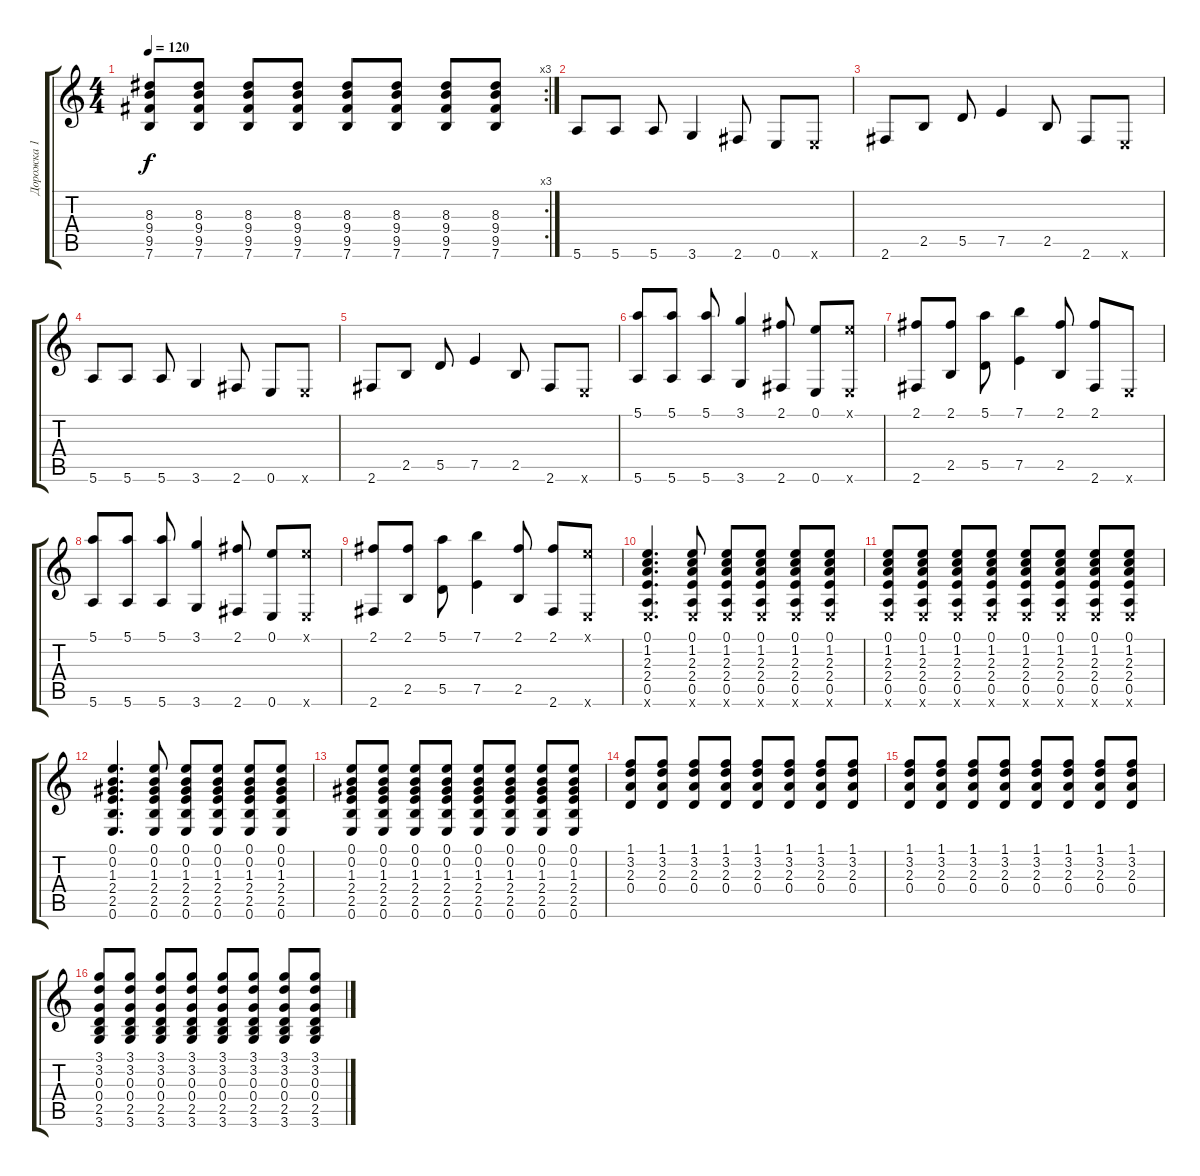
\track ("Дорожка 1" "Дорожка 1") {instrument acousticguitarsteel}
\staff {score tabs}
\tuning (E4 B3 G3 D3 A2 E2) {hide}
\rc 3
\ts (4 4)
\tempo 120
\clef g2
\ks c
(8.3 9.4 9.5 7.6).8{dy f} (8.3 9.4 9.5 7.6).8 (8.3 9.4 9.5 7.6).8 (8.3 9.4 9.5 7.6).8 (8.3 9.4 9.5 7.6).8 (8.3 9.4 9.5 7.6).8 (8.3 9.4 9.5 7.6).8 (8.3 9.4 9.5 7.6).8 |
5.6.8 5.6.8 5.6.8 3.6.4 2.6.8 0.6.8 0.6{x}.8 |
2.6.8 2.5.8 5.5.8 7.5.4 2.5.8 2.6.8 0.6{x}.8 |
5.6.8 5.6.8 5.6.8 3.6.4 2.6.8 0.6.8 0.6{x}.8 |
2.6.8 2.5.8 5.5.8 7.5.4 2.5.8 2.6.8 0.6{x}.8 |
(5.1 5.6).8 (5.1 5.6).8 (5.1 5.6).8 (3.1 3.6).4 (2.1 2.6).8 (0.1 0.6).8 (0.1{x} 0.6{x}).8 |
(2.1 2.6).8 (2.1 2.5).8 (5.1 5.5).8 (7.1 7.5).4 (2.1 2.5).8 (2.1 2.6).8 0.6{x}.8 |
(5.1 5.6).8 (5.1 5.6).8 (5.1 5.6).8 (3.1 3.6).4 (2.1 2.6).8 (0.1 0.6).8 (0.1{x} 0.6{x}).8 |
(2.1 2.6).8 (2.1 2.5).8 (5.1 5.5).8 (7.1 7.5).4 (2.1 2.5).8 (2.1 2.6).8 (0.1{x} 0.6{x}).8 |
(0.1 1.2 2.3 2.4 0.5 0.6{x}).4{d} (0.1 1.2 2.3 2.4 0.5 0.6{x}).8 (0.1 1.2 2.3 2.4 0.5 0.6{x}).8 (0.1 1.2 2.3 2.4 0.5 0.6{x}).8 (0.1 1.2 2.3 2.4 0.5 0.6{x}).8 (0.1 1.2 2.3 2.4 0.5 0.6{x}).8 |
(0.1 1.2 2.3 2.4 0.5 0.6{x}).8 (0.1 1.2 2.3 2.4 0.5 0.6{x}).8 (0.1 1.2 2.3 2.4 0.5 0.6{x}).8 (0.1 1.2 2.3 2.4 0.5 0.6{x}).8 (0.1 1.2 2.3 2.4 0.5 0.6{x}).8 (0.1 1.2 2.3 2.4 0.5 0.6{x}).8 (0.1 1.2 2.3 2.4 0.5 0.6{x}).8 (0.1 1.2 2.3 2.4 0.5 0.6{x}).8 |
(0.1 0.2 1.3 2.4 2.5 0.6).4{d} (0.1 0.2 1.3 2.4 2.5 0.6).8 (0.1 0.2 1.3 2.4 2.5 0.6).8 (0.1 0.2 1.3 2.4 2.5 0.6).8 (0.1 0.2 1.3 2.4 2.5 0.6).8 (0.1 0.2 1.3 2.4 2.5 0.6).8 |
(0.1 0.2 1.3 2.4 2.5 0.6).8 (0.1 0.2 1.3 2.4 2.5 0.6).8 (0.1 0.2 1.3 2.4 2.5 0.6).8 (0.1 0.2 1.3 2.4 2.5 0.6).8 (0.1 0.2 1.3 2.4 2.5 0.6).8 (0.1 0.2 1.3 2.4 2.5 0.6).8 (0.1 0.2 1.3 2.4 2.5 0.6).8 (0.1 0.2 1.3 2.4 2.5 0.6).8 |
(1.1 3.2 2.3 0.4).8 (1.1 3.2 2.3 0.4).8 (1.1 3.2 2.3 0.4).8 (1.1 3.2 2.3 0.4).8 (1.1 3.2 2.3 0.4).8 (1.1 3.2 2.3 0.4).8 (1.1 3.2 2.3 0.4).8 (1.1 3.2 2.3 0.4).8 |
(1.1 3.2 2.3 0.4).8 (1.1 3.2 2.3 0.4).8 (1.1 3.2 2.3 0.4).8 (1.1 3.2 2.3 0.4).8 (1.1 3.2 2.3 0.4).8 (1.1 3.2 2.3 0.4).8 (1.1 3.2 2.3 0.4).8 (1.1 3.2 2.3 0.4).8 |
(3.1 3.2 0.3 0.4 2.5 3.6).8 (3.1 3.2 0.3 0.4 2.5 3.6).8 (3.1 3.2 0.3 0.4 2.5 3.6).8 (3.1 3.2 0.3 0.4 2.5 3.6).8 (3.1 3.2 0.3 0.4 2.5 3.6).8 (3.1 3.2 0.3 0.4 2.5 3.6).8 (3.1 3.2 0.3 0.4 2.5 3.6).8 (3.1 3.2 0.3 0.4 2.5 3.6).8
